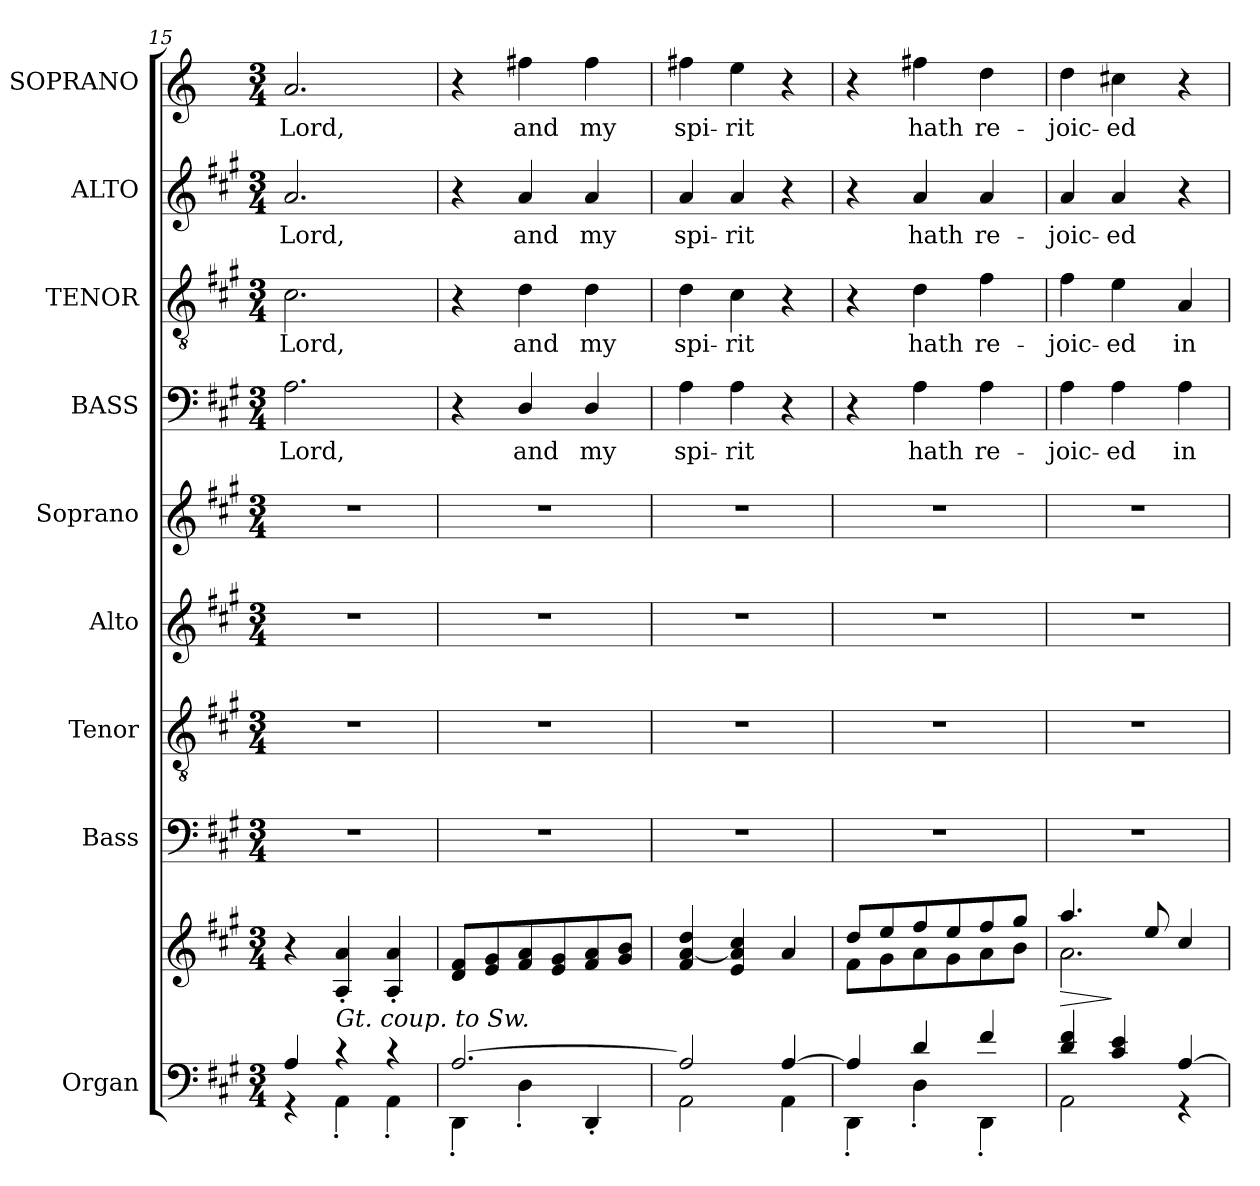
**kern	**kern	**dynam	**kern	**kern	**kern	**kern	**kern	**text	**kern	**text	**kern	**text	**kern	**text
*part9	*part9	*part9	*part8	*part7	*part6	*part5	*part4	*part4	*part3	*part3	*part2	*part2	*part1	*part1
*staff10	*staff9	*staff9/10	*staff8	*staff7	*staff6	*staff5	*staff4	*staff4	*staff3	*staff3	*staff2	*staff2	*staff1	*staff1
*I"Organ	*	*	*I"Bass	*I"Tenor	*I"Alto	*I"Soprano	*I"BASS	*	*I"TENOR	*	*I"ALTO	*	*I"SOPRANO	*
*I'Org.	*	*	*I'B.	*I'T.	*I'A.	*I'S.	*I'B.	*	*I'T.	*	*I'A.	*	*I'S.	*
*clefF4	*clefG2	*	*clefF4	*clefGv2	*clefG2	*clefG2	*clefF4	*	*clefGv2	*	*clefG2	*	*clefG2	*
*	*	*	*	*ITrd7c12	*	*	*	*	*ITrd7c12	*	*	*	*	*
*k[f#c#g#]	*k[f#c#g#]	*	*k[f#c#g#]	*k[f#c#g#]	*k[f#c#g#]	*k[f#c#g#]	*k[f#c#g#]	*	*k[f#c#g#]	*	*k[f#c#g#]	*	*k[]	*
*A:	*A:	*	*A:	*A:	*A:	*A:	*A:	*	*A:	*	*A:	*	*C:	*
*M3/4	*M3/4	*	*M3/4	*M3/4	*M3/4	*M3/4	*M3/4	*	*M3/4	*	*M3/4	*	*M3/4	*
=15	=15	=15	=15	=15	=15	=15	=15	=15	=15	=15	=15	=15	=15	=15
*^	*	*	*	*	*	*	*	*	*	*	*	*	*	*
!	!	!	!	!LO:N:vis=1	!LO:N:vis=1	!LO:N:vis=1	!LO:N:vis=1	!	!	!	!	!	!	!	!
!	!	!	!	!	!	!	!	!	!LO:LY:b:color=#000000	!	!	!	!	!	!
!	!	!	!	!	!	!	!	!	!	!	!LO:LY:b:color=#000000	!	!	!	!
!	!	!	!	!	!	!	!	!	!	!	!	!	!LO:LY:b:color=#000000	!	!
!	!	!	!	!	!	!	!	!	!	!	!	!	!	!	!LO:LY:b:color=#000000
4Ai/	4r	4r	.	2.r	2.r	2.r	2.r	2.Ai\	Lord,	2.C#i\	Lord,	2.ai/	Lord,	2.ai/	Lord,
!LO:TX:a:i:t=Gt. coup. to Sw.	!	!	!	!	!	!	!	!	!	!	!	!	!	!	!
4r	4AA'i\	4Ai/' 4ai'	.	.	.	.	.	.	.	.	.	.	.	.	.
4r	4AA'i\	4Ai/' 4ai'	.	.	.	.	.	.	.	.	.	.	.	.	.
=16	=16	=16	=16	=16	=16	=16	=16	=16	=16	=16	=16	=16	=16	=16	=16
!	!	!	!	!LO:N:vis=1	!LO:N:vis=1	!LO:N:vis=1	!LO:N:vis=1	!	!	!	!	!	!	!	!
[2.Ai/	4DD'i\	8di/ 8f#iL	.	2.r	2.r	2.r	2.r	4r	.	4r	.	4r	.	4r	.
.	.	8ei/ 8g#i	.	.	.	.	.	.	.	.	.	.	.	.	.
!	!	!	!	!	!	!	!	!	!LO:LY:b:color=#000000	!	!	!	!	!	!
!	!	!	!	!	!	!	!	!	!	!	!LO:LY:b:color=#000000	!	!	!	!
!	!	!	!	!	!	!	!	!	!	!	!	!	!LO:LY:b:color=#000000	!	!
!	!	!	!	!	!	!	!	!	!	!	!	!	!	!	!LO:LY:b:color=#000000
.	4D'i\	8f#i/ 8ai	.	.	.	.	.	4Di/	and	4Di\	and	4ai/	and	4ff#i\	and
.	.	8ei/ 8g#i	.	.	.	.	.	.	.	.	.	.	.	.	.
!	!	!	!	!	!	!	!	!	!LO:LY:b:color=#000000	!	!	!	!	!	!
!	!	!	!	!	!	!	!	!	!	!	!LO:LY:b:color=#000000	!	!	!	!
!	!	!	!	!	!	!	!	!	!	!	!	!	!LO:LY:b:color=#000000	!	!
!	!	!	!	!	!	!	!	!	!	!	!	!	!	!	!LO:LY:b:color=#000000
.	4DD'i/	8f#i/ 8ai	.	.	.	.	.	4Di/	my	4Di\	my	4ai/	my	4ff#i\	my
.	.	8g#i/ 8biJ	.	.	.	.	.	.	.	.	.	.	.	.	.
=17	=17	=17	=17	=17	=17	=17	=17	=17	=17	=17	=17	=17	=17	=17	=17
!	!	!	!	!LO:N:vis=1	!LO:N:vis=1	!LO:N:vis=1	!LO:N:vis=1	!	!	!	!	!	!	!	!
!	!	!	!	!	!	!	!	!	!LO:LY:b:color=#000000	!	!	!	!	!	!
!	!	!	!	!	!	!	!	!	!	!	!LO:LY:b:color=#000000	!	!	!	!
!	!	!	!	!	!	!	!	!	!	!	!	!	!LO:LY:b:color=#000000	!	!
!	!	!	!	!	!	!	!	!	!	!	!	!	!	!	!LO:LY:b:color=#000000
2Ai/]	2AAi\	4f#i/ [4ai 4ddi	.	2.r	2.r	2.r	2.r	4Ai\	spi-	4Di\	spi-	4ai/	spi-	4ff#i\	spi-
!	!	!	!	!	!	!	!	!	!LO:LY:b:color=#000000	!	!	!	!	!	!
!	!	!	!	!	!	!	!	!	!	!	!LO:LY:b:color=#000000	!	!	!	!
!	!	!	!	!	!	!	!	!	!	!	!	!	!LO:LY:b:color=#000000	!	!
!	!	!	!	!	!	!	!	!	!	!	!	!	!	!	!LO:LY:b:color=#000000
.	.	4ei/ 4ai] 4cc#i	.	.	.	.	.	4Ai\	-rit	4C#i\	-rit	4ai/	-rit	4eei\	-rit
[4Ai/	4AAi\	4ai/	.	.	.	.	.	4r	.	4r	.	4r	.	4r	.
=18	=18	=18	=18	=18	=18	=18	=18	=18	=18	=18	=18	=18	=18	=18	=18
*	*	*^	*	*	*	*	*	*	*	*	*	*	*	*	*
!	!	!	!	!	!LO:N:vis=1	!LO:N:vis=1	!LO:N:vis=1	!LO:N:vis=1	!	!	!	!	!	!	!	!
4Ai/]	4DD'i\	8ddi/L	8f#i\L	.	2.r	2.r	2.r	2.r	4r	.	4r	.	4r	.	4r	.
.	.	8eei/	8g#i\	.	.	.	.	.	.	.	.	.	.	.	.	.
!	!	!	!	!	!	!	!	!	!	!LO:LY:b:color=#000000	!	!	!	!	!	!
!	!	!	!	!	!	!	!	!	!	!	!	!LO:LY:b:color=#000000	!	!	!	!
!	!	!	!	!	!	!	!	!	!	!	!	!	!	!LO:LY:b:color=#000000	!	!
!	!	!	!	!	!	!	!	!	!	!	!	!	!	!	!	!LO:LY:b:color=#000000
4di/	4D'i\	8ff#i/	8ai\	.	.	.	.	.	4Ai\	hath	4Di\	hath	4ai/	hath	4ff#i\	hath
.	.	8eei/	8g#i\	.	.	.	.	.	.	.	.	.	.	.	.	.
!	!	!	!	!	!	!	!	!	!	!LO:LY:b:color=#000000	!	!	!	!	!	!
!	!	!	!	!	!	!	!	!	!	!	!	!LO:LY:b:color=#000000	!	!	!	!
!	!	!	!	!	!	!	!	!	!	!	!	!	!	!LO:LY:b:color=#000000	!	!
!	!	!	!	!	!	!	!	!	!	!	!	!	!	!	!	!LO:LY:b:color=#000000
4f#i/	4DD'i\	8ff#i/	8ai\	.	.	.	.	.	4Ai\	re-	4F#i\	re-	4ai/	re-	4ddi\	re-
.	.	8gg#i/J	8bi\J	.	.	.	.	.	.	.	.	.	.	.	.	.
!!LO:PB:g=z
=19	=19	=19	=19	=19	=19	=19	=19	=19	=19	=19	=19	=19	=19	=19	=19	=19
!	!	!	!	!LO:HP:b	!LO:N:vis=1	!LO:N:vis=1	!LO:N:vis=1	!LO:N:vis=1	!	!	!	!	!	!	!	!
!	!	!	!	!	!	!	!	!	!	!LO:LY:b:color=#000000	!	!	!	!	!	!
!	!	!	!	!	!	!	!	!	!	!	!	!LO:LY:b:color=#000000	!	!	!	!
!	!	!	!	!	!	!	!	!	!	!	!	!	!	!LO:LY:b:color=#000000	!	!
!	!	!	!	!	!	!	!	!	!	!	!	!	!	!	!	!LO:LY:b:color=#000000
4di/ 4f#i	2AAi\	4.aai/	2.ai\	>	2.r	2.r	2.r	2.r	4Ai\	-joic-	4F#i\	-joic-	4ai/	-joic-	4ddi\	-joic-
!	!	!	!	!	!	!	!	!	!	!LO:LY:b:color=#000000	!	!	!	!	!	!
!	!	!	!	!	!	!	!	!	!	!	!	!LO:LY:b:color=#000000	!	!	!	!
!	!	!	!	!	!	!	!	!	!	!	!	!	!	!LO:LY:b:color=#000000	!	!
!	!	!	!	!	!	!	!	!	!	!	!	!	!	!	!	!LO:LY:b:color=#000000
4c#i/ 4ei	.	.	.	]	.	.	.	.	4Ai\	-ed	4Ei\	-ed	4ai/	-ed	4cc#i\	-ed
.	.	8eei/	.	.	.	.	.	.	.	.	.	.	.	.	.	.
!	!	!	!	!	!	!	!	!	!	!LO:LY:b:color=#000000	!	!	!	!	!	!
!	!	!	!	!	!	!	!	!	!	!	!	!LO:LY:b:color=#000000	!	!	!	!
[4Ai/	4r	4cc#i/	.	.	.	.	.	.	4Ai\	in	4AAi/	in	4r	.	4r	.
*v	*v	*	*	*	*	*	*	*	*	*	*	*	*	*	*	*
*	*v	*v	*	*	*	*	*	*	*	*	*	*	*	*	*
=	=	=	=	=	=	=	=	=	=	=	=	=	=	=
*-	*-	*-	*-	*-	*-	*-	*-	*-	*-	*-	*-	*-	*-	*-
